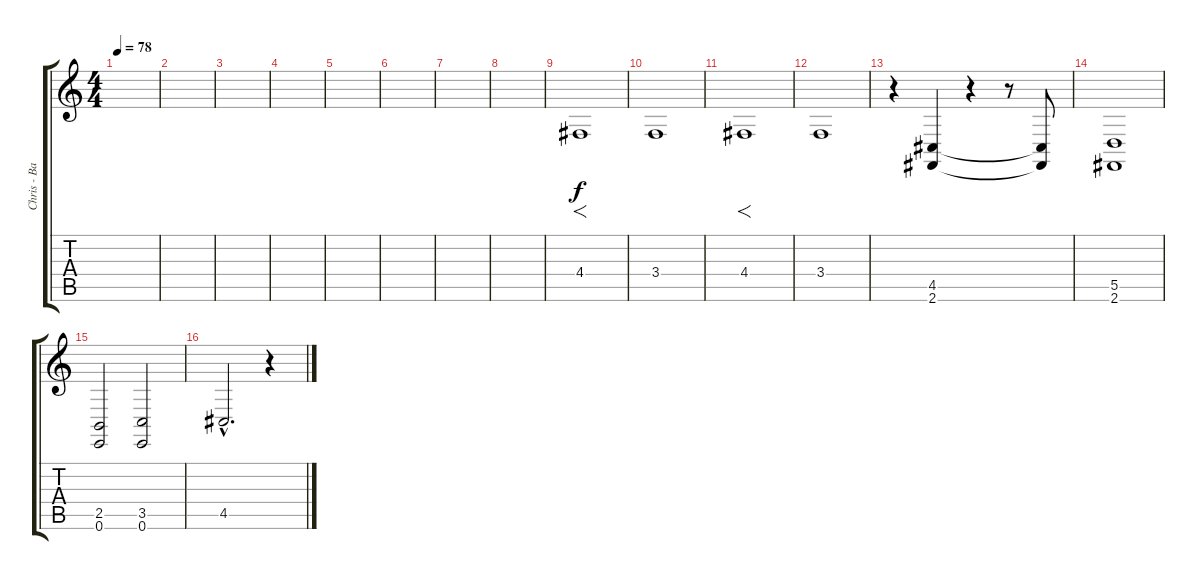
\track ("Chris - Backing Vocals" "Chris - Ba") {instrument stringensemble1}
\staff {score tabs}
\tuning (E4 B3 G3 D3 A2 E2) {hide}
\ts (4 4)
\tempo 78
\clef g2
\ks c
|
|
|
|
|
|
|
|
4.4.1{f} |
3.4.1 |
4.4.1{f} |
3.4.1 |
r.4 (4.5 2.6).4 r.4 r.8 (4.5{t} 2.6{t}).8 |
(5.5 2.6).1 |
(2.5 0.6).2 (3.5 0.6).2 |
4.5{hac}.2{d} r.4
